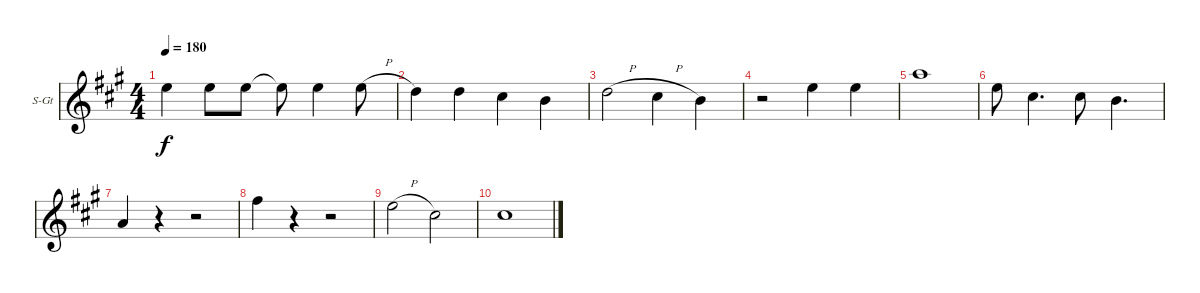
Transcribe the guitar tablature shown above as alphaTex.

\bracketExtendMode groupsimilarinstruments
\firstSystemTrackNameOrientation horizontal
\otherSystemsTrackNameOrientation horizontal
\track ("Vocal" "S-Gt") {instrument altosax}
\staff {score}
\tuning (E4 B3 G3 D3 A2 E2)
\displaytranspose 12
\ts (4 4)
\tempo 180
\clef g2
\ks a
0.1.4{dy f} 0.1.8 0.1.8 0.1{t}.8 0.1.4 5.2{h}.8 |
3.2.4 3.2.4 2.2.4 0.2.4 |
3.2{h}.2 2.2{h}.4 0.2.4 |
r.2 0.1.4 0.1.4 |
5.1.1 |
0.1.8 2.2.4{d} 2.2.8 0.2.4{d} |
2.3.4 r.4 r.2 |
2.1.4 r.4 r.2 |
5.2{h}.2 2.2.2 |
2.2.1
